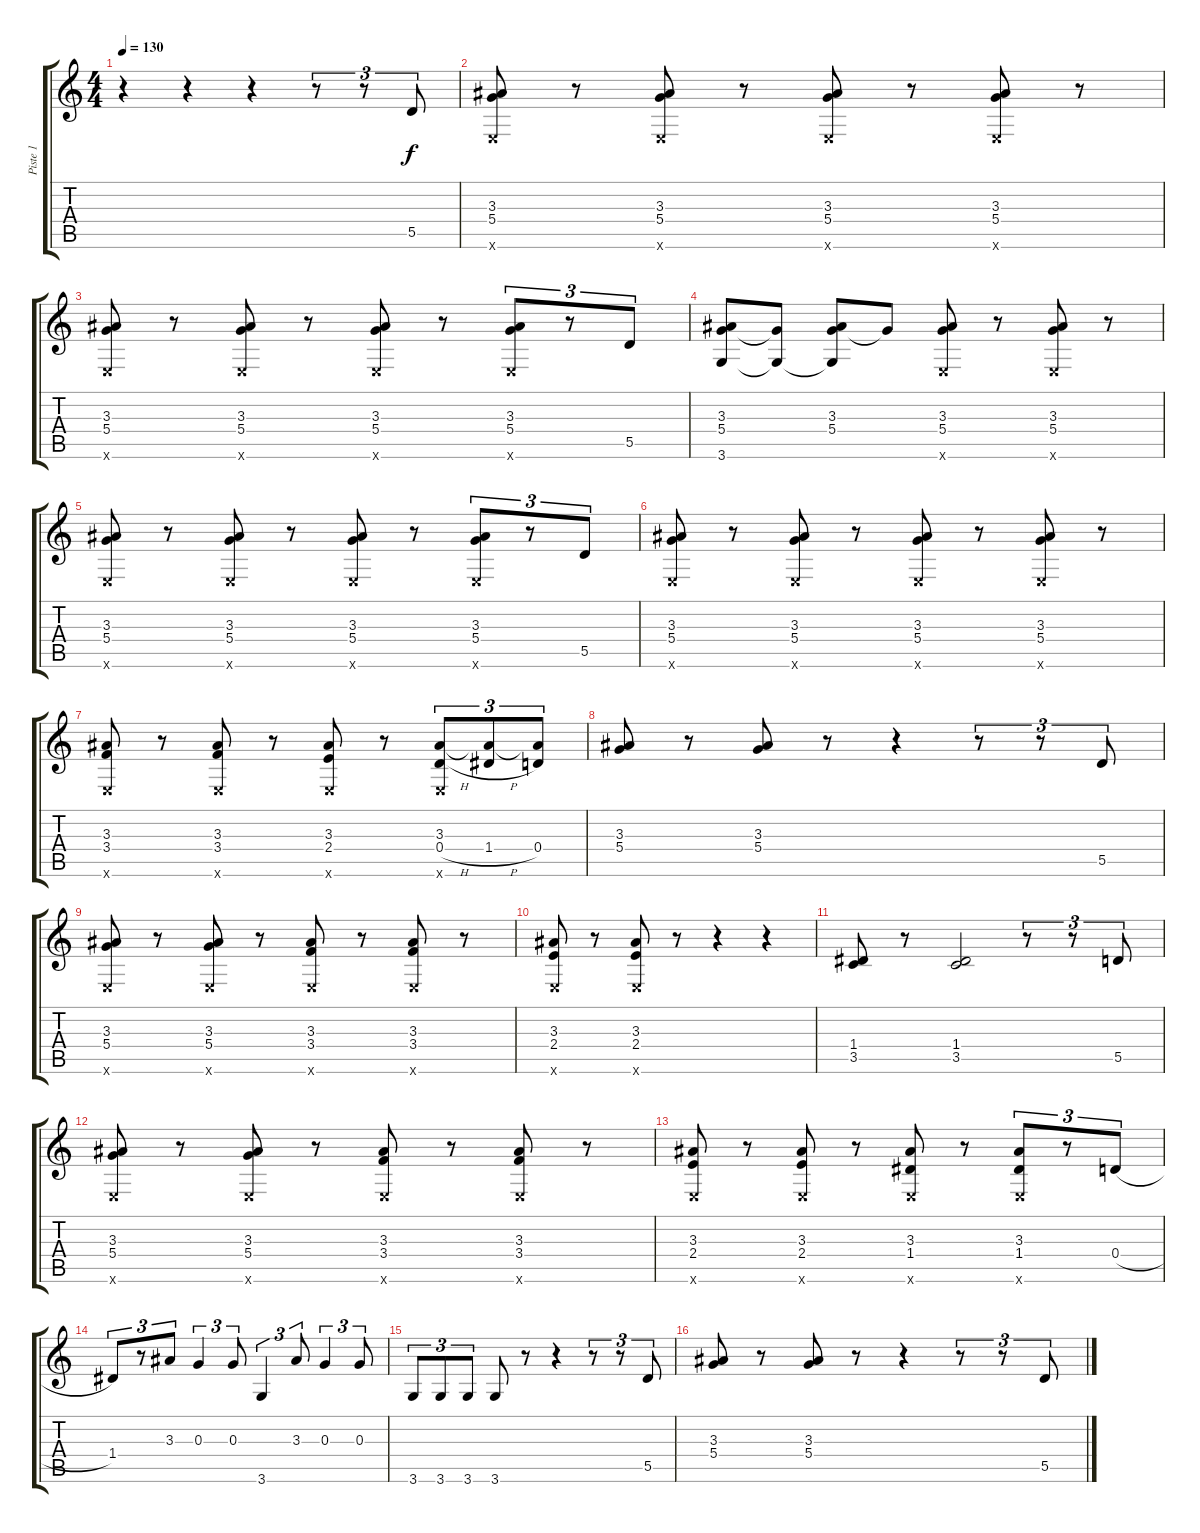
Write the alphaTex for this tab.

\track ("Piste 1" "Piste 1") {instrument acousticguitarnylon}
\staff {score tabs}
\tuning (E4 B3 G3 D3 A2 E2) {hide}
\ts (4 4)
\tempo 130
\clef g2
\ks c
r.4{dy f instrument acousticguitarnylon} r.4 r.4 r.8{tu (3 2)} r.8{tu (3 2)} 5.5.8{tu (3 2)} |
(3.3 5.4 0.6{x}).8 r.8 (3.3 5.4 0.6{x}).8 r.8 (3.3 5.4 0.6{x}).8 r.8 (3.3 5.4 0.6{x}).8 r.8 |
(3.3 5.4 0.6{x}).8 r.8 (3.3 5.4 0.6{x}).8 r.8 (3.3 5.4 0.6{x}).8 r.8 (3.3 5.4 0.6{x}).8{tu (3 2)} r.8{tu (3 2)} 5.5.8{tu (3 2)} |
(3.3 5.4 3.6).8 (5.4{t} 3.6{t}).8 (3.3 5.4 3.6{t}).8 5.4{t}.8 (3.3 5.4 0.6{x}).8 r.8 (3.3 5.4 0.6{x}).8 r.8 |
(3.3 5.4 0.6{x}).8 r.8 (3.3 5.4 0.6{x}).8 r.8 (3.3 5.4 0.6{x}).8 r.8 (3.3 5.4 0.6{x}).8{tu (3 2)} r.8{tu (3 2)} 5.5.8{tu (3 2)} |
(3.3 5.4 0.6{x}).8 r.8 (3.3 5.4 0.6{x}).8 r.8 (3.3 5.4 0.6{x}).8 r.8 (3.3 5.4 0.6{x}).8 r.8 |
(3.3 3.4 0.6{x}).8 r.8 (3.3 3.4 0.6{x}).8 r.8 (3.3 2.4 0.6{x}).8 r.8 (3.3 0.4{h} 0.6{x}).8{tu (3 2)} (3.3{t} 1.4{h}).8{tu (3 2)} (3.3{t} 0.4).8{tu (3 2)} |
(3.3 5.4).8 r.8 (3.3 5.4).8 r.8 r.4 r.8{tu (3 2)} r.8{tu (3 2)} 5.5.8{tu (3 2)} |
(3.3 5.4 0.6{x}).8 r.8 (3.3 5.4 0.6{x}).8 r.8 (3.3 3.4 0.6{x}).8 r.8 (3.3 3.4 0.6{x}).8 r.8 |
(3.3 2.4 0.6{x}).8 r.8 (3.3 2.4 0.6{x}).8 r.8 r.4 r.4 |
(1.4 3.5).8 r.8 (1.4 3.5).2 r.8{tu (3 2)} r.8{tu (3 2)} 5.5.8{tu (3 2)} |
(3.3 5.4 0.6{x}).8 r.8 (3.3 5.4 0.6{x}).8 r.8 (3.3 3.4 0.6{x}).8 r.8 (3.3 3.4 0.6{x}).8 r.8 |
(3.3 2.4 0.6{x}).8 r.8 (3.3 2.4 0.6{x}).8 r.8 (3.3 1.4 0.6{x}).8 r.8 (3.3 1.4 0.6{x}).8{tu (3 2)} r.8{tu (3 2)} 0.4{h}.8{tu (3 2)} |
1.4.8{tu (3 2)} r.8{tu (3 2)} 3.3.8{tu (3 2)} 0.3.4{tu (3 2)} 0.3.8{tu (3 2)} 3.6.4{tu (3 2)} 3.3.8{tu (3 2)} 0.3.4{tu (3 2)} 0.3.8{tu (3 2)} |
3.6.8{tu (3 2)} 3.6.8{tu (3 2)} 3.6.8{tu (3 2)} 3.6.8 r.8 r.4 r.8{tu (3 2)} r.8{tu (3 2)} 5.5.8{tu (3 2)} |
(3.3 5.4).8 r.8 (3.3 5.4).8 r.8 r.4 r.8{tu (3 2)} r.8{tu (3 2)} 5.5.8{tu (3 2)}
